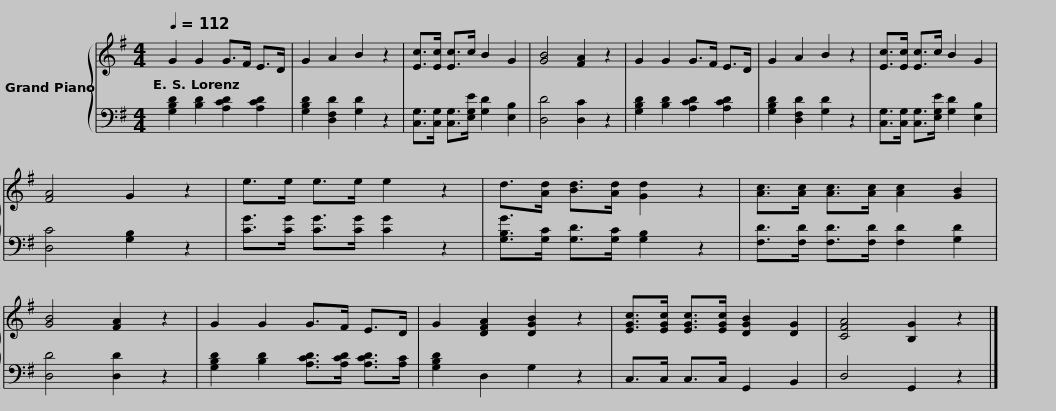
X:1
%%score { 1 | 2 }
L:1/8
Q:1/4=112
M:4/4
I:linebreak $
K:G
V:1 treble
V:2 bass
V:1
 G2 G2 G>F E>D | G2 A2 B2 z2 | [Ec]>[Ec] [Ec]>c B2 G2 | [GB]4 [FA]2 z2 | G2 G2 G>F E>D | %5
 G2 A2 B2 z2 |$ [Ec]>[Ec] [Ec]>c B2 G2 | [FA]4 G2 z2 | e>e e>e e2 z2 | d>[Ad] [Bd]>[Ad] [Gd]2 z2 | %10
 [Ac]>[Ac] [Ac]>[Ac] [Ac]2 [GB]2 | [GB]4 [FA]2 z2 |$ G2 G2 G>F E>D | G2 [DFA]2 [DGB]2 z2 | [EGc]>[EGc] [EGc]>[EGc] [DGB]2 [DG]2 | %15
 [CFA]4 [B,G]2 z2 |] %16
V:2
 [G,B,D]2 [B,D]2 [A,CD]2 [A,CD]2 | [G,B,D]2 [D,F,D]2 [G,D]2 z2 | [C,G,]>[C,G,] [C,G,]>[E,G,E] [G,D]2 [E,B,]2 | [D,D]4 [D,C]2 z2 | [G,B,D]2 [B,D]2 [A,CD]2 [A,CD]2 | %5
 [G,B,D]2 [D,F,D]2 [G,D]2 z2 |$ [C,G,]>[C,G,] [C,G,]>[E,G,E] [G,D]2 [E,B,]2 | [D,C]4 [G,B,]2 z2 | [CG]>[CG] [CG]>[CG] [CG]2 z2 | [G,B,G]>[G,C] [G,D]>[G,C] [G,B,]2 z2 | %10
 [F,D]>[F,D] [F,D]>[F,D] [F,D]2 [G,D]2 | [D,D]4 [D,D]2 z2 |$ [G,B,D]2 [B,D]2 [A,CD]>[A,CD] [A,CD]>[A,C] | [G,B,D]2 D,2 G,2 z2 | C,>C, C,>C, G,,2 B,,2 | %15
 D,4 G,,2 z2 |] %16
